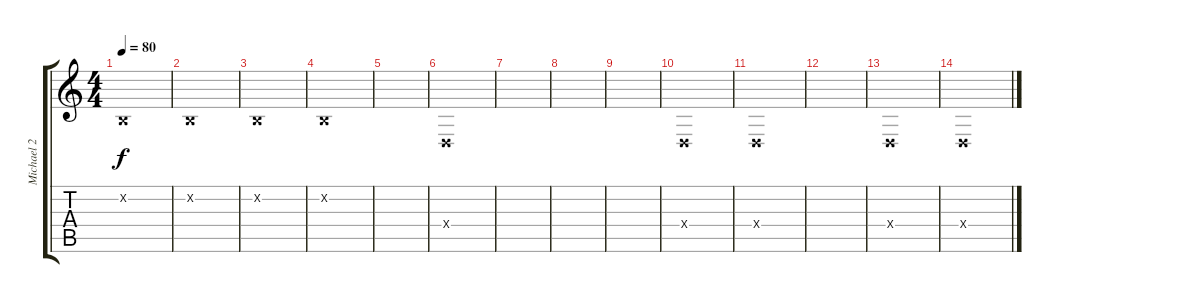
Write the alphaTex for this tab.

\track ("Michael 2" "Michael 2") {instrument synthstrings1}
\staff {score tabs}
\tuning (E4 B3 G3 D3 A2 E2) {hide}
\ts (4 4)
\tempo 80
\clef g2
\ks c
0.2{x}.1{dy f} |
0.2{x}.1 |
0.2{x}.1 |
0.2{x}.1 |
|
0.4{x}.1 |
|
|
|
0.4{x}.1 |
0.4{x}.1 |
|
0.4{x}.1 |
0.4{x}.1
